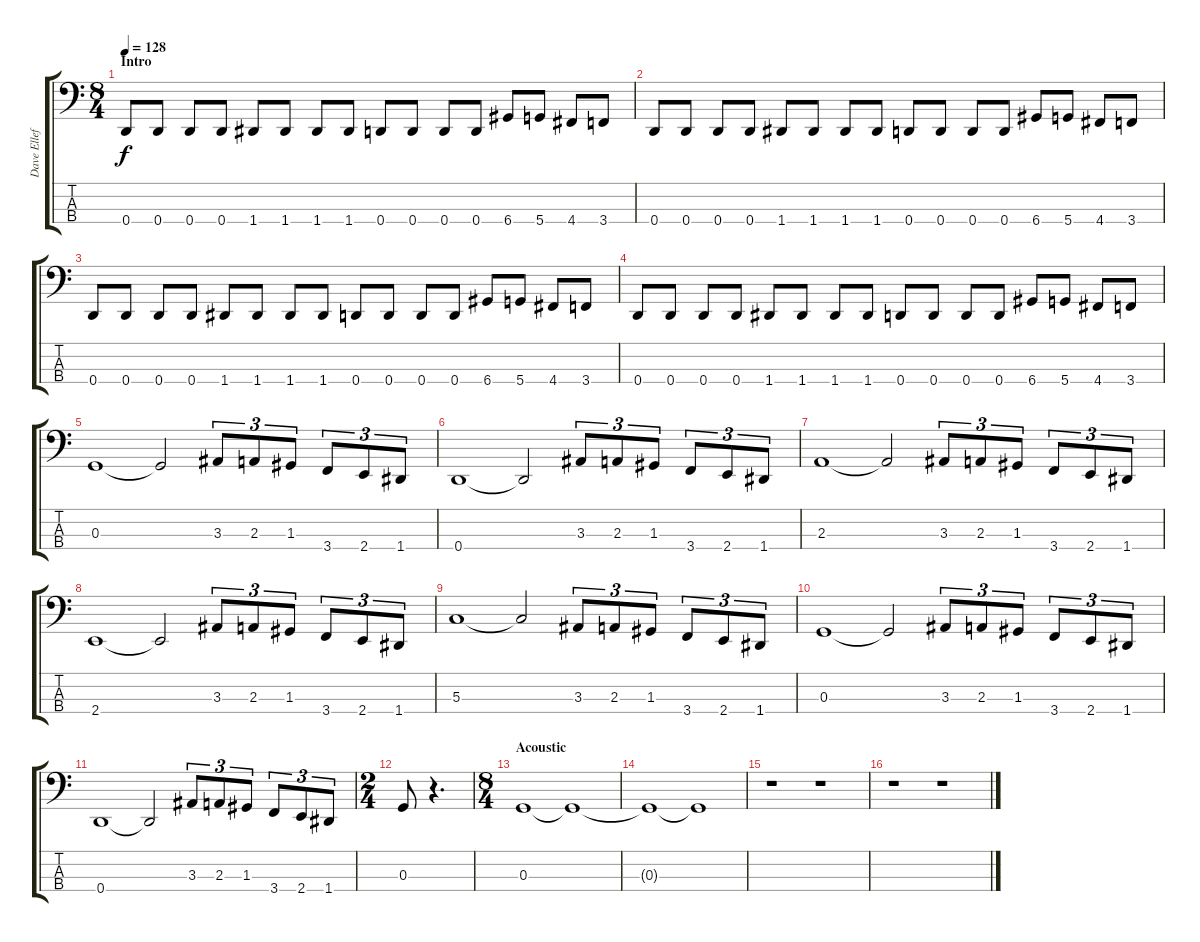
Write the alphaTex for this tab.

\track ("Dave Ellefson" "Dave Ellef") {instrument electricbasspick}
\staff {score tabs}
\tuning (F2 C2 G1 D1) {hide}
\ts (8 4)
\section ("" "Intro")
\tempo 128
\clef f4
\ks c
0.4.8{dy f instrument electricbasspick} 0.4.8 0.4.8 0.4.8 1.4.8 1.4.8 1.4.8 1.4.8 0.4.8 0.4.8 0.4.8 0.4.8 6.4.8 5.4.8 4.4.8 3.4.8 |
0.4.8 0.4.8 0.4.8 0.4.8 1.4.8 1.4.8 1.4.8 1.4.8 0.4.8 0.4.8 0.4.8 0.4.8 6.4.8 5.4.8 4.4.8 3.4.8 |
0.4.8 0.4.8 0.4.8 0.4.8 1.4.8 1.4.8 1.4.8 1.4.8 0.4.8 0.4.8 0.4.8 0.4.8 6.4.8 5.4.8 4.4.8 3.4.8 |
0.4.8 0.4.8 0.4.8 0.4.8 1.4.8 1.4.8 1.4.8 1.4.8 0.4.8 0.4.8 0.4.8 0.4.8 6.4.8 5.4.8 4.4.8 3.4.8 |
0.3.1 0.3{t}.2 3.3.8{tu (3 2)} 2.3.8{tu (3 2)} 1.3.8{tu (3 2)} 3.4.8{tu (3 2)} 2.4.8{tu (3 2)} 1.4.8{tu (3 2)} |
0.4.1 0.4{t}.2 3.3.8{tu (3 2)} 2.3.8{tu (3 2)} 1.3.8{tu (3 2)} 3.4.8{tu (3 2)} 2.4.8{tu (3 2)} 1.4.8{tu (3 2)} |
2.3.1 2.3{t}.2 3.3.8{tu (3 2)} 2.3.8{tu (3 2)} 1.3.8{tu (3 2)} 3.4.8{tu (3 2)} 2.4.8{tu (3 2)} 1.4.8{tu (3 2)} |
2.4.1 2.4{t}.2 3.3.8{tu (3 2)} 2.3.8{tu (3 2)} 1.3.8{tu (3 2)} 3.4.8{tu (3 2)} 2.4.8{tu (3 2)} 1.4.8{tu (3 2)} |
5.3.1 5.3{t}.2 3.3.8{tu (3 2)} 2.3.8{tu (3 2)} 1.3.8{tu (3 2)} 3.4.8{tu (3 2)} 2.4.8{tu (3 2)} 1.4.8{tu (3 2)} |
0.3.1 0.3{t}.2 3.3.8{tu (3 2)} 2.3.8{tu (3 2)} 1.3.8{tu (3 2)} 3.4.8{tu (3 2)} 2.4.8{tu (3 2)} 1.4.8{tu (3 2)} |
0.4.1 0.4{t}.2 3.3.8{tu (3 2)} 2.3.8{tu (3 2)} 1.3.8{tu (3 2)} 3.4.8{tu (3 2)} 2.4.8{tu (3 2)} 1.4.8{tu (3 2)} |
\ts (2 4)
0.3.8 r.4{d} |
\ts (8 4)
\section ("" "Acoustic")
0.3.1 0.3{t}.1 |
0.3{t}.1 0.3{t}.1 |
r.1 r.1 |
r.1 r.1
